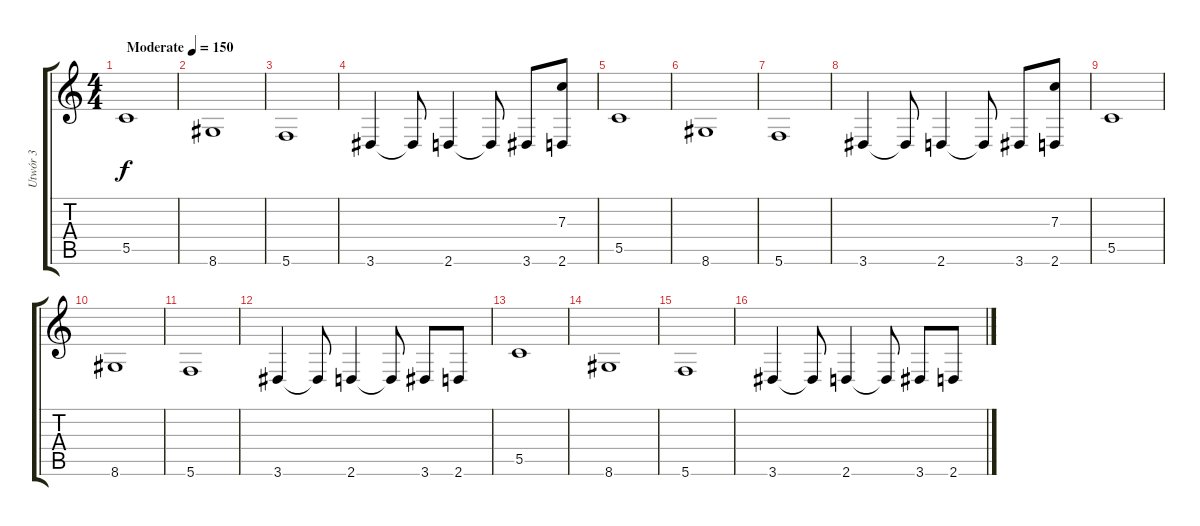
\track ("Utwór 3" "Utwór 3") {instrument acousticguitarsteel}
\staff {score tabs}
\tuning (D4 A3 F3 C3 G2 C2) {hide}
\ts (4 4)
\tempo (150 "Moderate")
\clef g2
\ks c
5.5.1{dy f instrument acousticguitarsteel} |
8.6.1 |
5.6.1 |
3.6.4 3.6{t}.8 2.6.4 2.6{t}.8 3.6.8 (7.3 2.6).8 |
5.5.1 |
8.6.1 |
5.6.1 |
3.6.4 3.6{t}.8 2.6.4 2.6{t}.8 3.6.8 (7.3 2.6).8 |
5.5.1 |
8.6.1 |
5.6.1 |
3.6.4 3.6{t}.8 2.6.4 2.6{t}.8 3.6.8 2.6.8 |
5.5.1 |
8.6.1 |
5.6.1 |
3.6.4 3.6{t}.8 2.6.4 2.6{t}.8 3.6.8 2.6.8
